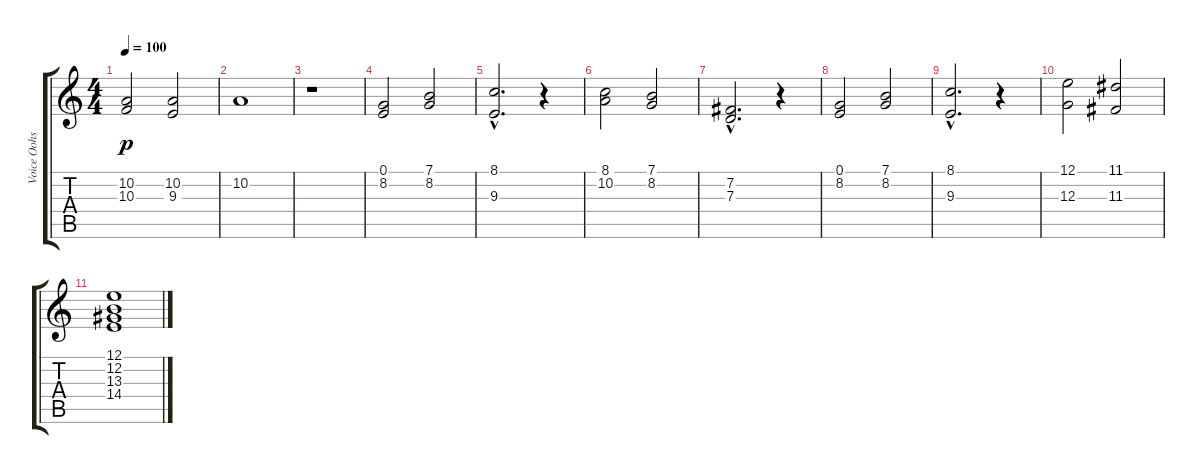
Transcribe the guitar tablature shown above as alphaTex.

\track ("Voice Oohs" "Voice Oohs") {instrument choiraahs}
\staff {score tabs}
\tuning (E4 B3 G3 D3 A2 E2) {hide}
\ts (4 4)
\tempo 100
\clef g2
\ks c
(10.2 10.3).2{dy p} (10.2 9.3).2 |
10.2.1 |
r.1 |
(0.1 8.2).2 (7.1 8.2).2 |
(8.1{hac} 9.3{hac}).2{d} r.4 |
(8.1 10.2).2 (7.1 8.2).2 |
(7.2{hac} 7.3{hac}).2{d} r.4 |
(0.1 8.2).2 (7.1 8.2).2 |
(8.1{hac} 9.3{hac}).2{d} r.4 |
(12.1 12.3).2 (11.1 11.3).2 |
(12.1 12.2 13.3 14.4).1
